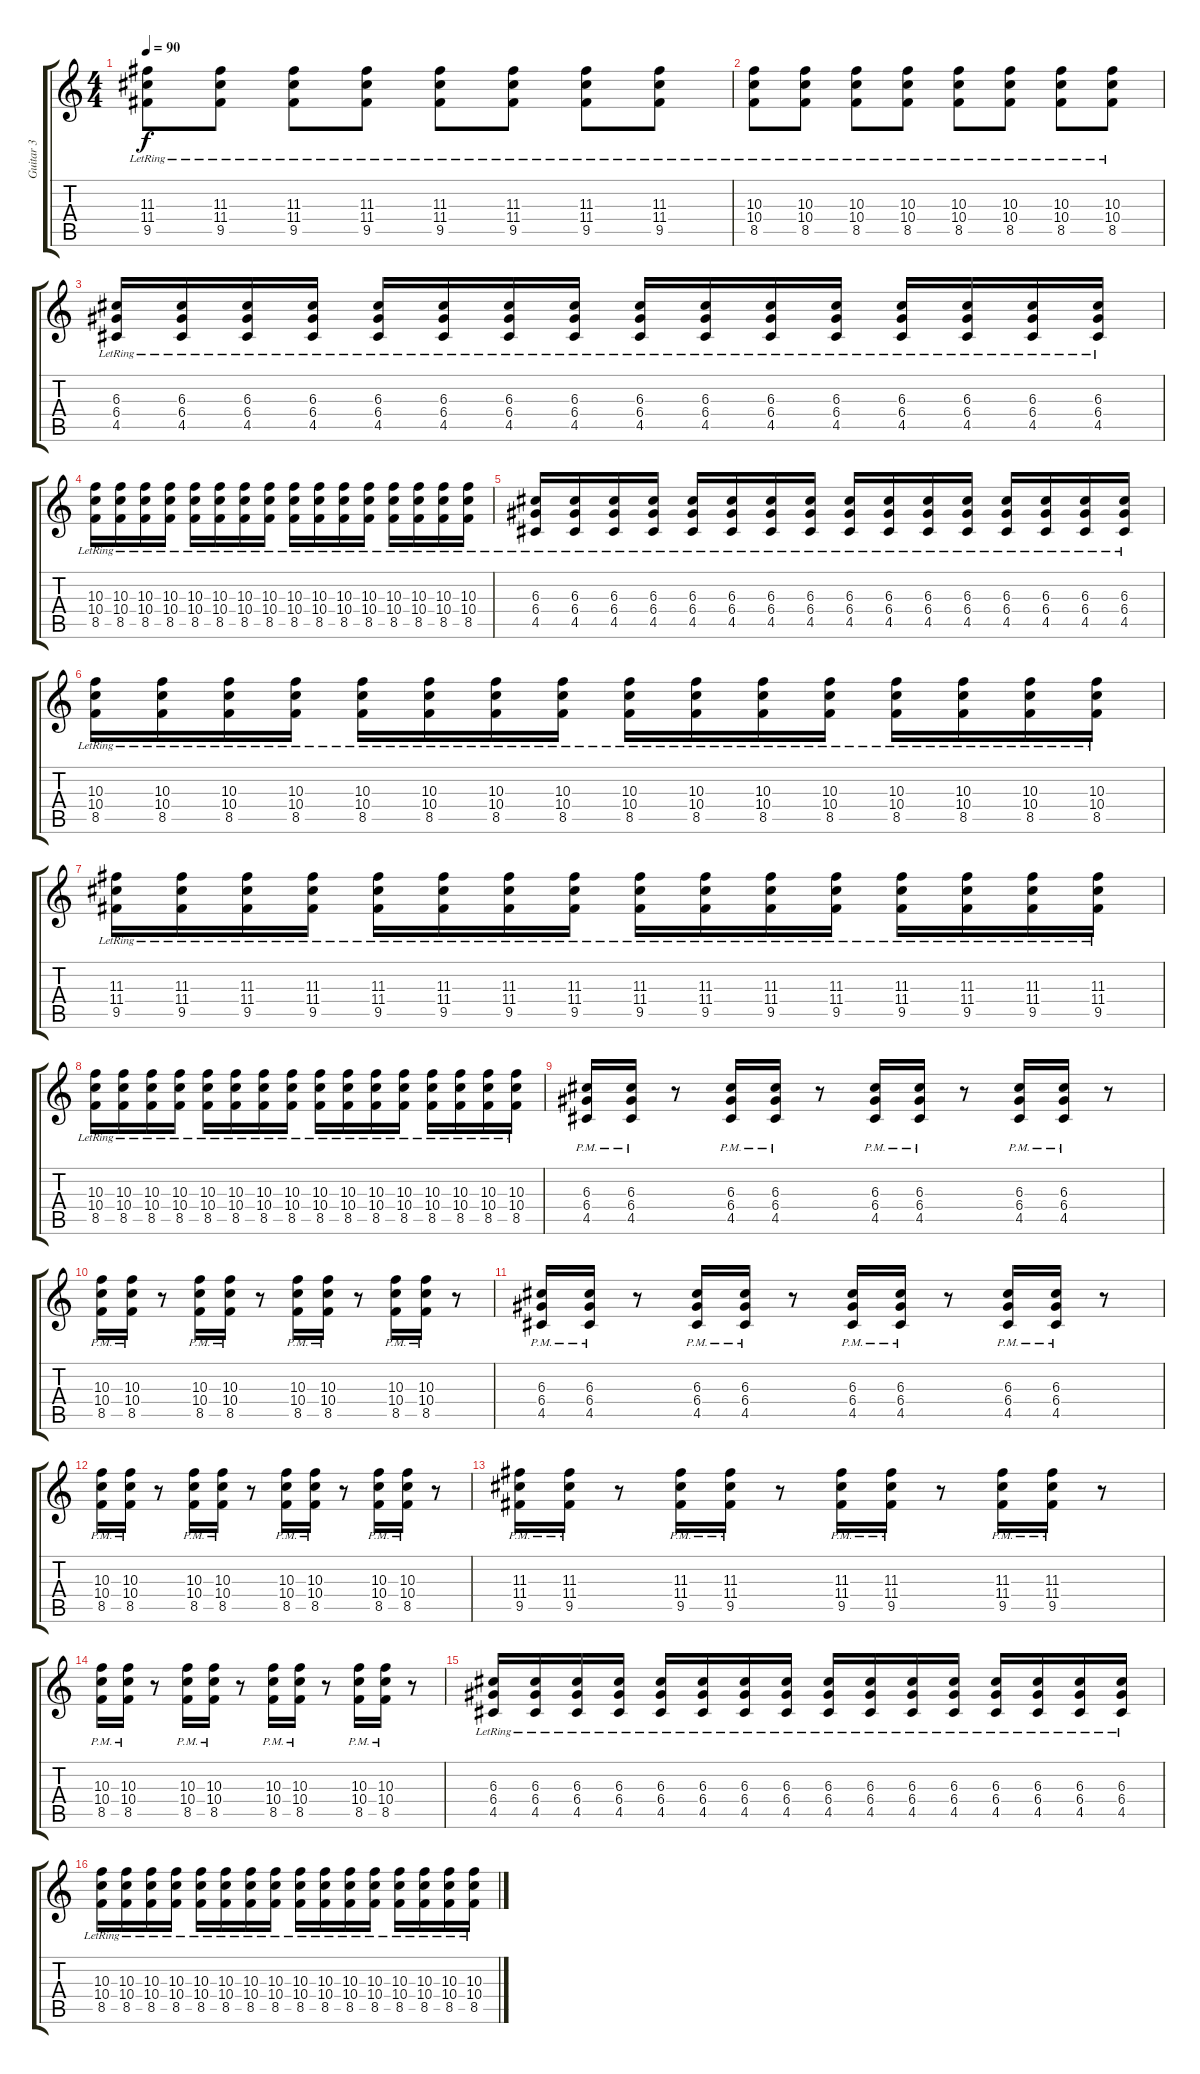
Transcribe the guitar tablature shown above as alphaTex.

\track ("Guitar 3" "Guitar 3") {instrument overdrivenguitar}
\staff {score tabs}
\tuning (E4 B3 G3 D3 A2 E2) {hide}
\ts (4 4)
\tempo 90
\clef g2
\ks c
(11.3{lr} 11.4{lr} 9.5{lr}).8{dy f} (11.3{lr} 11.4{lr} 9.5{lr}).8 (11.3{lr} 11.4{lr} 9.5{lr}).8 (11.3{lr} 11.4{lr} 9.5{lr}).8 (11.3{lr} 11.4{lr} 9.5{lr}).8 (11.3{lr} 11.4{lr} 9.5{lr}).8 (11.3{lr} 11.4{lr} 9.5{lr}).8 (11.3{lr} 11.4{lr} 9.5{lr}).8 |
(10.3{lr} 10.4{lr} 8.5{lr}).8 (10.3{lr} 10.4{lr} 8.5{lr}).8 (10.3{lr} 10.4{lr} 8.5{lr}).8 (10.3{lr} 10.4{lr} 8.5{lr}).8 (10.3{lr} 10.4{lr} 8.5{lr}).8 (10.3{lr} 10.4{lr} 8.5{lr}).8 (10.3{lr} 10.4{lr} 8.5{lr}).8 (10.3{lr} 10.4{lr} 8.5{lr}).8 |
(6.3{lr} 6.4{lr} 4.5{lr}).16 (6.3{lr} 6.4{lr} 4.5{lr}).16 (6.3{lr} 6.4{lr} 4.5{lr}).16 (6.3{lr} 6.4{lr} 4.5{lr}).16 (6.3{lr} 6.4{lr} 4.5{lr}).16 (6.3{lr} 6.4{lr} 4.5{lr}).16 (6.3{lr} 6.4{lr} 4.5{lr}).16 (6.3{lr} 6.4{lr} 4.5{lr}).16 (6.3{lr} 6.4{lr} 4.5{lr}).16 (6.3{lr} 6.4{lr} 4.5{lr}).16 (6.3{lr} 6.4{lr} 4.5{lr}).16 (6.3{lr} 6.4{lr} 4.5{lr}).16 (6.3{lr} 6.4{lr} 4.5{lr}).16 (6.3{lr} 6.4{lr} 4.5{lr}).16 (6.3{lr} 6.4{lr} 4.5{lr}).16 (6.3{lr} 6.4{lr} 4.5{lr}).16 |
(10.3{lr} 10.4{lr} 8.5{lr}).16 (10.3{lr} 10.4{lr} 8.5{lr}).16 (10.3{lr} 10.4{lr} 8.5{lr}).16 (10.3{lr} 10.4{lr} 8.5{lr}).16 (10.3{lr} 10.4{lr} 8.5{lr}).16 (10.3{lr} 10.4{lr} 8.5{lr}).16 (10.3{lr} 10.4{lr} 8.5{lr}).16 (10.3{lr} 10.4{lr} 8.5{lr}).16 (10.3{lr} 10.4{lr} 8.5{lr}).16 (10.3{lr} 10.4{lr} 8.5{lr}).16 (10.3{lr} 10.4{lr} 8.5{lr}).16 (10.3{lr} 10.4{lr} 8.5{lr}).16 (10.3{lr} 10.4{lr} 8.5{lr}).16 (10.3{lr} 10.4{lr} 8.5{lr}).16 (10.3{lr} 10.4{lr} 8.5{lr}).16 (10.3{lr} 10.4{lr} 8.5{lr}).16 |
(6.3{lr} 6.4{lr} 4.5{lr}).16 (6.3{lr} 6.4{lr} 4.5{lr}).16 (6.3{lr} 6.4{lr} 4.5{lr}).16 (6.3{lr} 6.4{lr} 4.5{lr}).16 (6.3{lr} 6.4{lr} 4.5{lr}).16 (6.3{lr} 6.4{lr} 4.5{lr}).16 (6.3{lr} 6.4{lr} 4.5{lr}).16 (6.3{lr} 6.4{lr} 4.5{lr}).16 (6.3{lr} 6.4{lr} 4.5{lr}).16 (6.3{lr} 6.4{lr} 4.5{lr}).16 (6.3{lr} 6.4{lr} 4.5{lr}).16 (6.3{lr} 6.4{lr} 4.5{lr}).16 (6.3{lr} 6.4{lr} 4.5{lr}).16 (6.3{lr} 6.4{lr} 4.5{lr}).16 (6.3{lr} 6.4{lr} 4.5{lr}).16 (6.3{lr} 6.4{lr} 4.5{lr}).16 |
(10.3{lr} 10.4{lr} 8.5{lr}).16 (10.3{lr} 10.4{lr} 8.5{lr}).16 (10.3{lr} 10.4{lr} 8.5{lr}).16 (10.3{lr} 10.4{lr} 8.5{lr}).16 (10.3{lr} 10.4{lr} 8.5{lr}).16 (10.3{lr} 10.4{lr} 8.5{lr}).16 (10.3{lr} 10.4{lr} 8.5{lr}).16 (10.3{lr} 10.4{lr} 8.5{lr}).16 (10.3{lr} 10.4{lr} 8.5{lr}).16 (10.3{lr} 10.4{lr} 8.5{lr}).16 (10.3{lr} 10.4{lr} 8.5{lr}).16 (10.3{lr} 10.4{lr} 8.5{lr}).16 (10.3{lr} 10.4{lr} 8.5{lr}).16 (10.3{lr} 10.4{lr} 8.5{lr}).16 (10.3{lr} 10.4{lr} 8.5{lr}).16 (10.3{lr} 10.4{lr} 8.5{lr}).16 |
(11.3{lr} 11.4{lr} 9.5{lr}).16 (11.3{lr} 11.4{lr} 9.5{lr}).16 (11.3{lr} 11.4{lr} 9.5{lr}).16 (11.3{lr} 11.4{lr} 9.5{lr}).16 (11.3{lr} 11.4{lr} 9.5{lr}).16 (11.3{lr} 11.4{lr} 9.5{lr}).16 (11.3{lr} 11.4{lr} 9.5{lr}).16 (11.3{lr} 11.4{lr} 9.5{lr}).16 (11.3{lr} 11.4{lr} 9.5{lr}).16 (11.3{lr} 11.4{lr} 9.5{lr}).16 (11.3{lr} 11.4{lr} 9.5{lr}).16 (11.3{lr} 11.4{lr} 9.5{lr}).16 (11.3{lr} 11.4{lr} 9.5{lr}).16 (11.3{lr} 11.4{lr} 9.5{lr}).16 (11.3{lr} 11.4{lr} 9.5{lr}).16 (11.3{lr} 11.4{lr} 9.5{lr}).16 |
(10.3{lr} 10.4{lr} 8.5{lr}).16 (10.3{lr} 10.4{lr} 8.5{lr}).16 (10.3{lr} 10.4{lr} 8.5{lr}).16 (10.3{lr} 10.4{lr} 8.5{lr}).16 (10.3{lr} 10.4{lr} 8.5{lr}).16 (10.3{lr} 10.4{lr} 8.5{lr}).16 (10.3{lr} 10.4{lr} 8.5{lr}).16 (10.3{lr} 10.4{lr} 8.5{lr}).16 (10.3{lr} 10.4{lr} 8.5{lr}).16 (10.3{lr} 10.4{lr} 8.5{lr}).16 (10.3{lr} 10.4{lr} 8.5{lr}).16 (10.3{lr} 10.4{lr} 8.5{lr}).16 (10.3{lr} 10.4{lr} 8.5{lr}).16 (10.3{lr} 10.4{lr} 8.5{lr}).16 (10.3{lr} 10.4{lr} 8.5{lr}).16 (10.3{lr} 10.4{lr} 8.5{lr}).16 |
(6.3{pm} 6.4{pm} 4.5{pm}).16 (6.3{pm} 6.4{pm} 4.5{pm}).16 r.8 (6.3{pm} 6.4{pm} 4.5{pm}).16 (6.3{pm} 6.4{pm} 4.5{pm}).16 r.8 (6.3{pm} 6.4{pm} 4.5{pm}).16 (6.3{pm} 6.4{pm} 4.5{pm}).16 r.8 (6.3{pm} 6.4{pm} 4.5{pm}).16 (6.3{pm} 6.4{pm} 4.5{pm}).16 r.8 |
(10.3{pm} 10.4{pm} 8.5{pm}).16 (10.3{pm} 10.4{pm} 8.5{pm}).16 r.8 (10.3{pm} 10.4{pm} 8.5{pm}).16 (10.3{pm} 10.4{pm} 8.5{pm}).16 r.8 (10.3{pm} 10.4{pm} 8.5{pm}).16 (10.3{pm} 10.4{pm} 8.5{pm}).16 r.8 (10.3{pm} 10.4{pm} 8.5{pm}).16 (10.3{pm} 10.4{pm} 8.5{pm}).16 r.8 |
(6.3{pm} 6.4{pm} 4.5{pm}).16 (6.3{pm} 6.4{pm} 4.5{pm}).16 r.8 (6.3{pm} 6.4{pm} 4.5{pm}).16 (6.3{pm} 6.4{pm} 4.5{pm}).16 r.8 (6.3{pm} 6.4{pm} 4.5{pm}).16 (6.3{pm} 6.4{pm} 4.5{pm}).16 r.8 (6.3{pm} 6.4{pm} 4.5{pm}).16 (6.3{pm} 6.4{pm} 4.5{pm}).16 r.8 |
(10.3{pm} 10.4{pm} 8.5{pm}).16 (10.3{pm} 10.4{pm} 8.5{pm}).16 r.8 (10.3{pm} 10.4{pm} 8.5{pm}).16 (10.3{pm} 10.4{pm} 8.5{pm}).16 r.8 (10.3{pm} 10.4{pm} 8.5{pm}).16 (10.3{pm} 10.4{pm} 8.5{pm}).16 r.8 (10.3{pm} 10.4{pm} 8.5{pm}).16 (10.3{pm} 10.4{pm} 8.5{pm}).16 r.8 |
(11.3{pm} 11.4{pm} 9.5{pm}).16 (11.3{pm} 11.4{pm} 9.5{pm}).16 r.8 (11.3{pm} 11.4{pm} 9.5{pm}).16 (11.3{pm} 11.4{pm} 9.5{pm}).16 r.8 (11.3{pm} 11.4{pm} 9.5{pm}).16 (11.3{pm} 11.4{pm} 9.5{pm}).16 r.8 (11.3{pm} 11.4{pm} 9.5{pm}).16 (11.3{pm} 11.4{pm} 9.5{pm}).16 r.8 |
(10.3{pm} 10.4{pm} 8.5{pm}).16 (10.3{pm} 10.4{pm} 8.5{pm}).16 r.8 (10.3{pm} 10.4{pm} 8.5{pm}).16 (10.3{pm} 10.4{pm} 8.5{pm}).16 r.8 (10.3{pm} 10.4{pm} 8.5{pm}).16 (10.3{pm} 10.4{pm} 8.5{pm}).16 r.8 (10.3{pm} 10.4{pm} 8.5{pm}).16 (10.3{pm} 10.4{pm} 8.5{pm}).16 r.8 |
(6.3{lr} 6.4{lr} 4.5{lr}).16 (6.3{lr} 6.4{lr} 4.5{lr}).16 (6.3{lr} 6.4{lr} 4.5{lr}).16 (6.3{lr} 6.4{lr} 4.5{lr}).16 (6.3{lr} 6.4{lr} 4.5{lr}).16 (6.3{lr} 6.4{lr} 4.5{lr}).16 (6.3{lr} 6.4{lr} 4.5{lr}).16 (6.3{lr} 6.4{lr} 4.5{lr}).16 (6.3{lr} 6.4{lr} 4.5{lr}).16 (6.3{lr} 6.4{lr} 4.5{lr}).16 (6.3{lr} 6.4{lr} 4.5{lr}).16 (6.3{lr} 6.4{lr} 4.5{lr}).16 (6.3{lr} 6.4{lr} 4.5{lr}).16 (6.3{lr} 6.4{lr} 4.5{lr}).16 (6.3{lr} 6.4{lr} 4.5{lr}).16 (6.3{lr} 6.4{lr} 4.5{lr}).16 |
(10.3{lr} 10.4{lr} 8.5{lr}).16 (10.3{lr} 10.4{lr} 8.5{lr}).16 (10.3{lr} 10.4{lr} 8.5{lr}).16 (10.3{lr} 10.4{lr} 8.5{lr}).16 (10.3{lr} 10.4{lr} 8.5{lr}).16 (10.3{lr} 10.4{lr} 8.5{lr}).16 (10.3{lr} 10.4{lr} 8.5{lr}).16 (10.3{lr} 10.4{lr} 8.5{lr}).16 (10.3{lr} 10.4{lr} 8.5{lr}).16 (10.3{lr} 10.4{lr} 8.5{lr}).16 (10.3{lr} 10.4{lr} 8.5{lr}).16 (10.3{lr} 10.4{lr} 8.5{lr}).16 (10.3{lr} 10.4{lr} 8.5{lr}).16 (10.3{lr} 10.4{lr} 8.5{lr}).16 (10.3{lr} 10.4{lr} 8.5{lr}).16 (10.3{lr} 10.4{lr} 8.5{lr}).16
